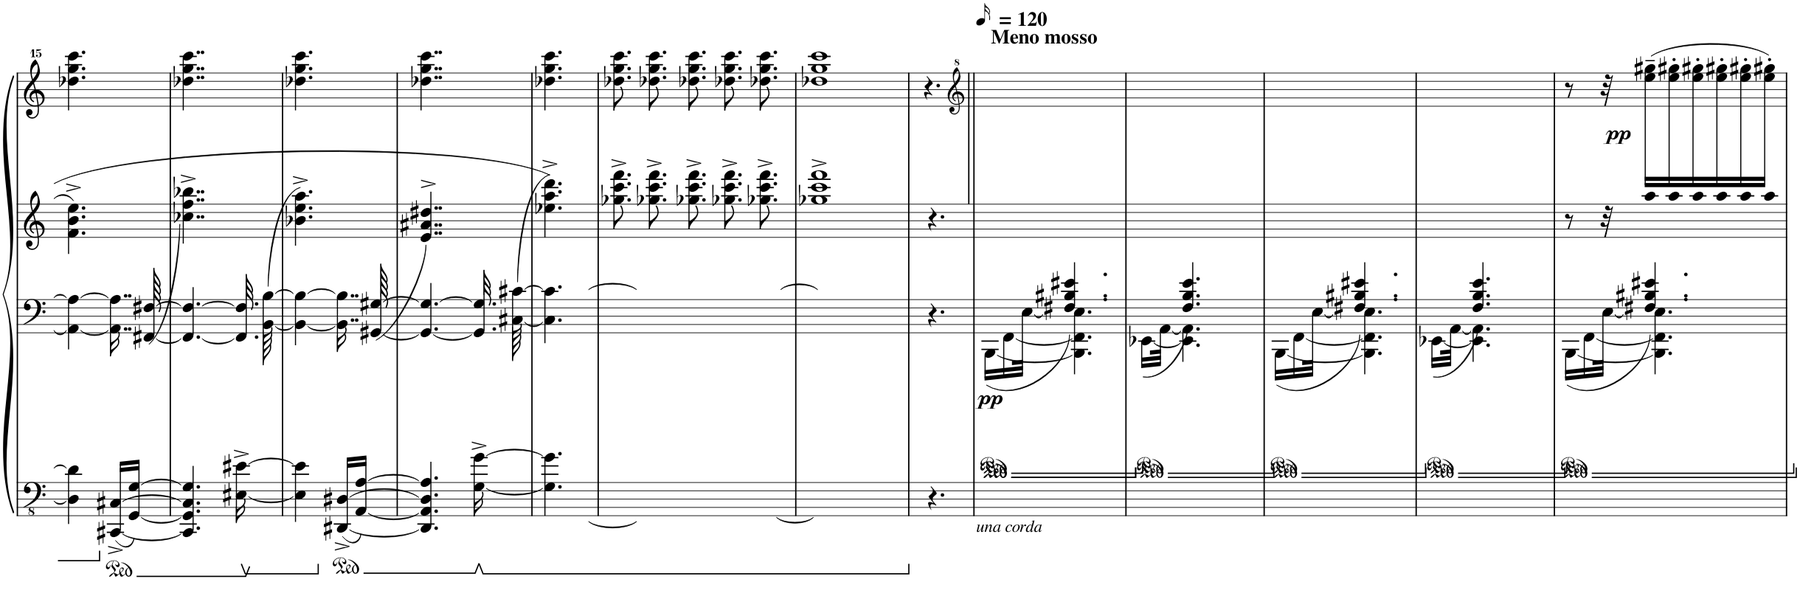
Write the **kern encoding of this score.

**kern	**kern	**kern	**kern	**dynam
*part1	*part1	*part1	*part1	*part1
*staff4	*staff3	*staff2	*staff1	*staff1/2/3/4
*I"Piano	*	*	*	*
*I'Pno.	*	*	*	*
!!LO:PB:g=z
*clefFv4	*clefF4	*clefG2	*clefG^^2	*
*k[]	*k[]	*k[]	*k[]	*
*M6/8	*M6/8	*M6/8	*M6/8	*
=18	=18	=18	=18	=18
4DD#\] 4D#\]	4AA\_ 4A\_	4.f\^ 4.b\^ 4.ee\^	4.dddd-X\ 4.gggg\ 4.ccccc\	.
[16CCC#X/^ [16CC#X/^LL	16..AA\] 16..A\]	.	.	.
[16GGG/ [16GG/JJ	.	.	.	.
.	[64FF#X/ [64F#X/	.	.	.
=19	=19	=19	=19	=19
4.CCC#/] 4.GGG/] 4.CC#/] 4.GG/]	4.FF#/_ 4.F#/_	4..cc-X\^ 4..ff\^ 4..bb-X\^	4..dddd-X\ 4..gggg\ 4..ccccc\	.
[16EE#X\^ [16E#X\^	32.FF#/] 32.F#/]	.	.	.
.	[64BB\ [64B\	.	.	.
=20	=20	=20	=20	=20
4EE#\] 4E#\]	4BB\_ 4B\_	4.b-X\^ 4.ee\^ 4.aa\^	4.dddd-X\ 4.gggg\ 4.ccccc\	.
[16DDD#X/^ [16DD#X/^LL	16..BB\] 16..B\]	.	.	.
[16AAA/ [16AA/JJ	.	.	.	.
.	[64GG#X/ [64G#X/	.	.	.
=21	=21	=21	=21	=21
4.DDD#/] 4.AAA/] 4.DD#/] 4.AA/]	4.GG#/_ 4.G#/_	4..e/^> 4..a#X/^> 4..dd#X/^>	4..dddd-X\ 4..gggg\ 4..ccccc\	.
[16GG\^ [16G\^	32.GG#/] 32.G#/]	.	.	.
.	[64C#X\ [64c#X\	.	.	.
=22	=22	=22	=22	=22
4.GG\_ 4.G\_	4.C#\_ 4.c#\_	4.ee-X\^ 4.aa\^ 4.ddd\^	4.dddd-X\ 4.gggg\ 4.ccccc\	.
=23	=23	=23	=23	=23
8.GG_ 8.G_	8.C#_ 8.c#_	8.gg-X\^ 8.ccc\^ 8.fff\^	8.dddd-X\ 8.gggg\ 8.ccccc\	.
16ryy	16ryy	8.gg-X\^ 8.ccc\^ 8.fff\^	8.dddd-X\ 8.gggg\ 8.ccccc\	.
4ryy	4ryy	.	.	.
.	.	8.gg-X\^ 8.ccc\^ 8.fff\^	8.dddd-X\ 8.gggg\ 8.ccccc\	.
4ryy	4ryy	.	.	.
.	.	8.gg-X\^ 8.ccc\^ 8.fff\^	8.dddd-X\ 8.gggg\ 8.ccccc\	.
8.GG_ 8.G_	8.C#_ 8.c#_	8.gg-X\^ 8.ccc\^ 8.fff\^	8.dddd-X\ 8.gggg\ 8.ccccc\	.
=24	=24	=24	=24	=24
2.GG_ 2.G_	2.C#_ 2.c#_	[2.gg-X^ [2.ccc^ [2.fff^	[2.dddd-X [2.gggg [2.ccccc	.
=25	=25	=25	=25	=25
!	!	!	!LO:TX:a:B:t=Meno mosso	!
4.r	4.r	4.r	4.r	.
4GG] 4G]	4C#] 4c#]	4gg-] 4ccc] 4fff]	4dddd-] 4gggg] 4ccccc]	.
=26||	=26||	=26||	=26||	=26||
*	*	*	*clefG^2	*
*	*	*	*MM30	*
*	*^	*	*	*
!LO:TX:b:i:t=una corda	!	!	!	!	!
!	!	!	!	!	!LO:DY:b=3
2ryy	[16BBB\LL	16.ryy	2ryy	2ryy	pp
.	[16FF\	.	.	.	.
.	.	16ryy	.	.	.
.	[32E\JJL	.	.	.	.
.	4.BBB\] 4.FF\] 4.E\]	4.F#X/ 4.B#X/ 4.e#X/	.	.	.
32ryy	.	.	32ryy	32ryy	.
=27	=27	=27	=27	=27	=27
4ryy	[16EE-X\LL	16.ryy	4ryy	4ryy	.
.	[32AA\JJk	.	.	.	.
.	4.EE-\] 4.AA\]	4.F/ 4.B/ 4.e/	.	.	.
8ryy	.	.	8ryy	8ryy	.
16ryy	.	.	16ryy	16ryy	.
32ryy	.	.	32ryy	32ryy	.
=28	=28	=28	=28	=28	=28
2ryy	[16BBB\LL	16.ryy	2ryy	2ryy	.
.	[16FF\	.	.	.	.
.	.	16ryy	.	.	.
.	[32E\JJL	.	.	.	.
.	4.BBB\] 4.FF\] 4.E\]	4.F#X/ 4.B#X/ 4.e#X/	.	.	.
32ryy	.	.	32ryy	32ryy	.
=29	=29	=29	=29	=29	=29
4ryy	([16EE-X\LL	16.ryy	4ryy	4ryy	.
.	[32AA\JJk	.	.	.	.
.	4.EE-\] 4.AA\]	4.F/ 4.B/ 4.e/	.	.	.
8ryy	.	.	8ryy	8ryy	.
16ryy	.	.	16ryy	16ryy	.
32ryy	.	.	32ryy	32ryy	.
=30	=30	=30	=30	=30	=30
2ryy	[16BBB\LL	16.ryy	8r	8r	.
.	[16FF\	.	.	.	.
.	.	16ryy	.	.	.
.	[32E\JJL	.	32r	32r	.
!	!	!	!	!	!LO:DY:b
.	4.BBB\] 4.FF\] 4.E\]	4.F#X/ 4.B#X/ 4.e#X/	16aaLL	16eee\~ 16ggg#X\~LL	pp
.	.	.	16aa	16eee\' 16ggg#X\'	.
.	.	.	16aa	16eee\' 16ggg#X\'	.
.	.	.	16aa	16eee\' 16ggg#X\'	.
.	.	.	16aa	16eee\' 16ggg#X\'	.
.	.	.	16aaJJ	16eee\' 16ggg#X\'JJ)	.
32ryy	.	.	.	.	.
*	*v	*v	*	*	*
=	=	=	=	=
*-	*-	*-	*-	*-
